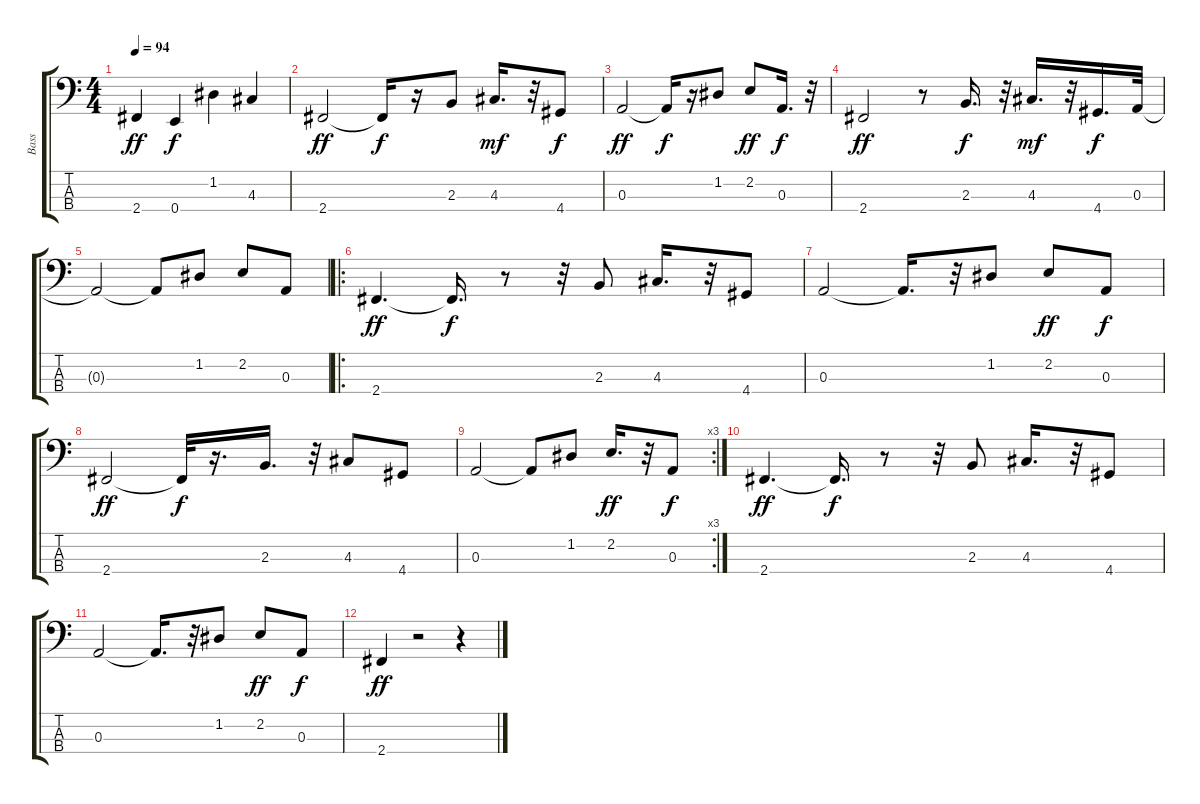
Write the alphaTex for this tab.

\track ("Bass" "Bass") {instrument electricbassfinger}
\staff {score tabs}
\tuning (G2 D2 A1 E1) {hide}
\ts (4 4)
\tempo 94
\clef f4
\ks c
2.4.4{dy ff} 0.4.4{dy f} 1.2.4 4.3.4 |
2.4.2{dy ff} 2.4{t}.16{dy f} r.16 2.3.8 4.3.16{d dy mf} r.32 4.4.8{dy f} |
0.3.2{dy ff} 0.3{t}.16{dy f} r.16 1.2.8 2.2.8{dy ff} 0.3.16{d dy f} r.32 |
2.4.2{dy ff} r.8 2.3.16{d dy f} r.32 4.3.16{d dy mf} r.32 4.4.16{d dy f} 0.3.32 |
0.3{t}.2 0.3{t}.8 1.2.8 2.2.8 0.3.8 |
\ro
2.4.4{d dy ff} 2.4{t}.16{d dy f} r.8 r.32 2.3.8 4.3.16{d} r.32 4.4.8 |
0.3.2 0.3{t}.16{d} r.32 1.2.8 2.2.8{dy ff} 0.3.8{dy f} |
2.4.2{dy ff} 2.4{t}.32{dy f} r.16{d} 2.3.16{d} r.32 4.3.8 4.4.8 |
\rc 3
0.3.2 0.3{t}.8 1.2.8 2.2.16{d dy ff} r.32 0.3.8{dy f} |
2.4.4{d dy ff} 2.4{t}.16{d dy f} r.8 r.32 2.3.8 4.3.16{d} r.32 4.4.8 |
0.3.2 0.3{t}.16{d} r.32 1.2.8 2.2.8{dy ff} 0.3.8{dy f} |
2.4.4{dy ff} r.2 r.4
